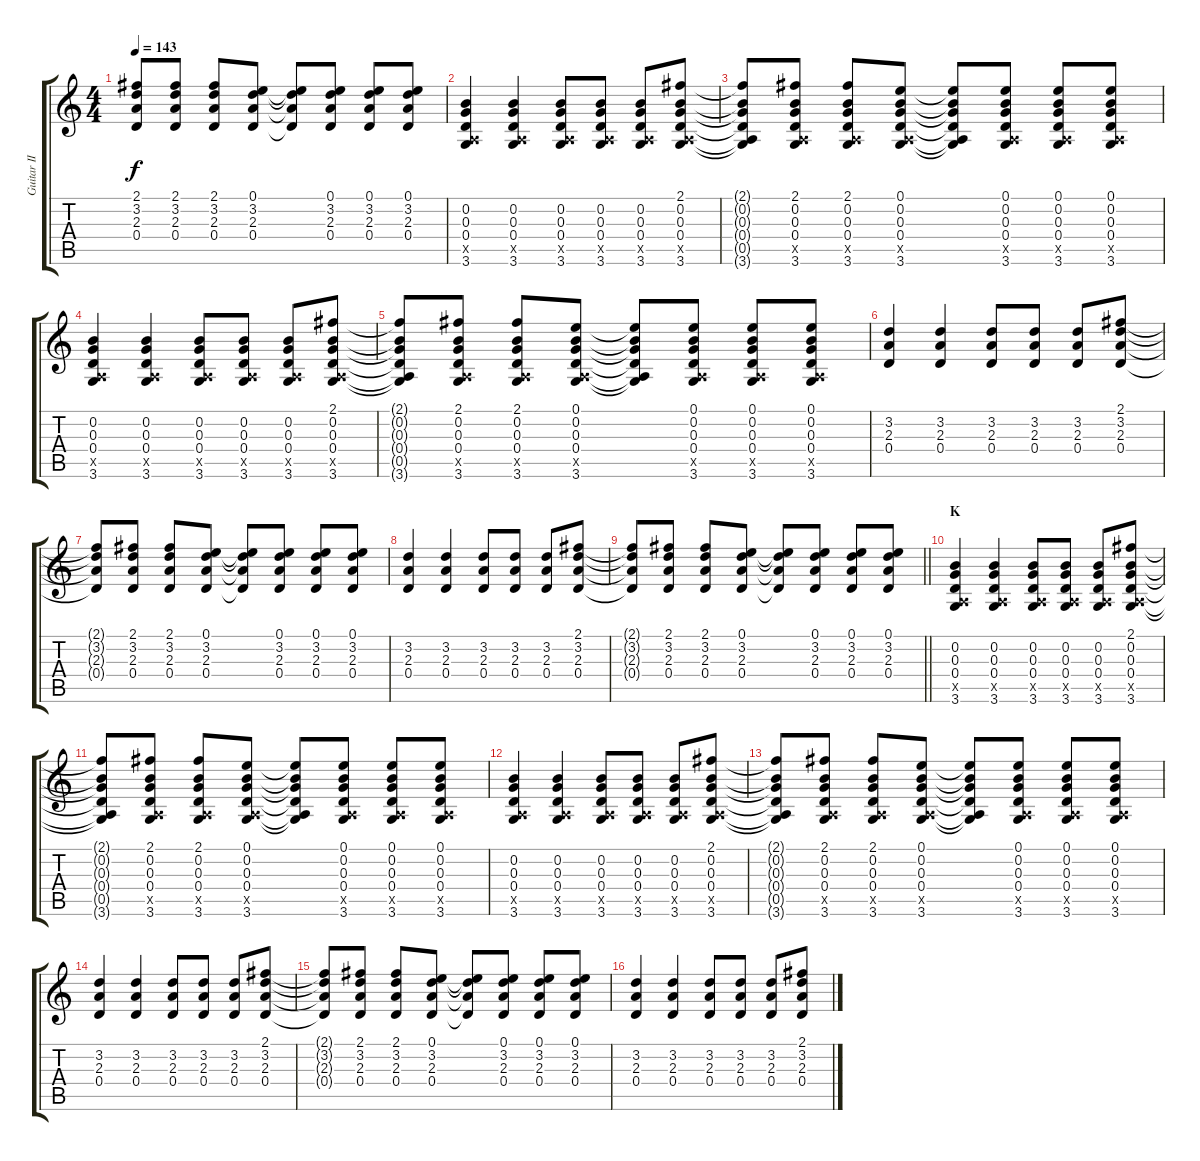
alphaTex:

\track ("Guitar II - Kita" "Guitar II ") {instrument overdrivenguitar}
\staff {score tabs}
\tuning (E4 B3 G3 D3 A2 E2) {hide}
\ts (4 4)
\tempo 143
\clef g2
\ks c
(2.1{t} 3.2{t} 2.3{t} 0.4{t}).8{dy f} (2.1 3.2 2.3 0.4).8 (2.1 3.2 2.3 0.4).8 (0.1 3.2 2.3 0.4).8 (0.1{t} 3.2{t} 2.3{t} 0.4{t}).8 (0.1 3.2 2.3 0.4).8 (0.1 3.2 2.3 0.4).8 (0.1 3.2 2.3 0.4).8 |
(0.2 0.3 0.4 0.5{x} 3.6).4 (0.2 0.3 0.4 0.5{x} 3.6).4 (0.2 0.3 0.4 0.5{x} 3.6).8 (0.2 0.3 0.4 0.5{x} 3.6).8 (0.2 0.3 0.4 0.5{x} 3.6).8 (2.1 0.2 0.3 0.4 0.5{x} 3.6).8 |
(2.1{t} 0.2{t} 0.3{t} 0.4{t} 0.5{t} 3.6{t}).8 (2.1 0.2 0.3 0.4 0.5{x} 3.6).8 (2.1 0.2 0.3 0.4 0.5{x} 3.6).8 (0.1 0.2 0.3 0.4 0.5{x} 3.6).8 (0.1{t} 0.2{t} 0.3{t} 0.4{t} 0.5{t} 3.6{t}).8 (0.1 0.2 0.3 0.4 0.5{x} 3.6).8 (0.1 0.2 0.3 0.4 0.5{x} 3.6).8 (0.1 0.2 0.3 0.4 0.5{x} 3.6).8 |
(0.2 0.3 0.4 0.5{x} 3.6).4 (0.2 0.3 0.4 0.5{x} 3.6).4 (0.2 0.3 0.4 0.5{x} 3.6).8 (0.2 0.3 0.4 0.5{x} 3.6).8 (0.2 0.3 0.4 0.5{x} 3.6).8 (2.1 0.2 0.3 0.4 0.5{x} 3.6).8 |
(2.1{t} 0.2{t} 0.3{t} 0.4{t} 0.5{t} 3.6{t}).8 (2.1 0.2 0.3 0.4 0.5{x} 3.6).8 (2.1 0.2 0.3 0.4 0.5{x} 3.6).8 (0.1 0.2 0.3 0.4 0.5{x} 3.6).8 (0.1{t} 0.2{t} 0.3{t} 0.4{t} 0.5{t} 3.6{t}).8 (0.1 0.2 0.3 0.4 0.5{x} 3.6).8 (0.1 0.2 0.3 0.4 0.5{x} 3.6).8 (0.1 0.2 0.3 0.4 0.5{x} 3.6).8 |
(3.2 2.3 0.4).4 (3.2 2.3 0.4).4 (3.2 2.3 0.4).8 (3.2 2.3 0.4).8 (3.2 2.3 0.4).8 (2.1 3.2 2.3 0.4).8 |
(2.1{t} 3.2{t} 2.3{t} 0.4{t}).8 (2.1 3.2 2.3 0.4).8 (2.1 3.2 2.3 0.4).8 (0.1 3.2 2.3 0.4).8 (0.1{t} 3.2{t} 2.3{t} 0.4{t}).8 (0.1 3.2 2.3 0.4).8 (0.1 3.2 2.3 0.4).8 (0.1 3.2 2.3 0.4).8 |
(3.2 2.3 0.4).4 (3.2 2.3 0.4).4 (3.2 2.3 0.4).8 (3.2 2.3 0.4).8 (3.2 2.3 0.4).8 (2.1 3.2 2.3 0.4).8 |
\barLineRight lightlight
(2.1{t} 3.2{t} 2.3{t} 0.4{t}).8 (2.1 3.2 2.3 0.4).8 (2.1 3.2 2.3 0.4).8 (0.1 3.2 2.3 0.4).8 (0.1{t} 3.2{t} 2.3{t} 0.4{t}).8 (0.1 3.2 2.3 0.4).8 (0.1 3.2 2.3 0.4).8 (0.1 3.2 2.3 0.4).8 |
\section ("" "K")
(0.2 0.3 0.4 0.5{x} 3.6).4 (0.2 0.3 0.4 0.5{x} 3.6).4 (0.2 0.3 0.4 0.5{x} 3.6).8 (0.2 0.3 0.4 0.5{x} 3.6).8 (0.2 0.3 0.4 0.5{x} 3.6).8 (2.1 0.2 0.3 0.4 0.5{x} 3.6).8 |
(2.1{t} 0.2{t} 0.3{t} 0.4{t} 0.5{t} 3.6{t}).8 (2.1 0.2 0.3 0.4 0.5{x} 3.6).8 (2.1 0.2 0.3 0.4 0.5{x} 3.6).8 (0.1 0.2 0.3 0.4 0.5{x} 3.6).8 (0.1{t} 0.2{t} 0.3{t} 0.4{t} 0.5{t} 3.6{t}).8 (0.1 0.2 0.3 0.4 0.5{x} 3.6).8 (0.1 0.2 0.3 0.4 0.5{x} 3.6).8 (0.1 0.2 0.3 0.4 0.5{x} 3.6).8 |
(0.2 0.3 0.4 0.5{x} 3.6).4 (0.2 0.3 0.4 0.5{x} 3.6).4 (0.2 0.3 0.4 0.5{x} 3.6).8 (0.2 0.3 0.4 0.5{x} 3.6).8 (0.2 0.3 0.4 0.5{x} 3.6).8 (2.1 0.2 0.3 0.4 0.5{x} 3.6).8 |
(2.1{t} 0.2{t} 0.3{t} 0.4{t} 0.5{t} 3.6{t}).8 (2.1 0.2 0.3 0.4 0.5{x} 3.6).8 (2.1 0.2 0.3 0.4 0.5{x} 3.6).8 (0.1 0.2 0.3 0.4 0.5{x} 3.6).8 (0.1{t} 0.2{t} 0.3{t} 0.4{t} 0.5{t} 3.6{t}).8 (0.1 0.2 0.3 0.4 0.5{x} 3.6).8 (0.1 0.2 0.3 0.4 0.5{x} 3.6).8 (0.1 0.2 0.3 0.4 0.5{x} 3.6).8 |
(3.2 2.3 0.4).4 (3.2 2.3 0.4).4 (3.2 2.3 0.4).8 (3.2 2.3 0.4).8 (3.2 2.3 0.4).8 (2.1 3.2 2.3 0.4).8 |
(2.1{t} 3.2{t} 2.3{t} 0.4{t}).8 (2.1 3.2 2.3 0.4).8 (2.1 3.2 2.3 0.4).8 (0.1 3.2 2.3 0.4).8 (0.1{t} 3.2{t} 2.3{t} 0.4{t}).8 (0.1 3.2 2.3 0.4).8 (0.1 3.2 2.3 0.4).8 (0.1 3.2 2.3 0.4).8 |
(3.2 2.3 0.4).4 (3.2 2.3 0.4).4 (3.2 2.3 0.4).8 (3.2 2.3 0.4).8 (3.2 2.3 0.4).8 (2.1 3.2 2.3 0.4).8
